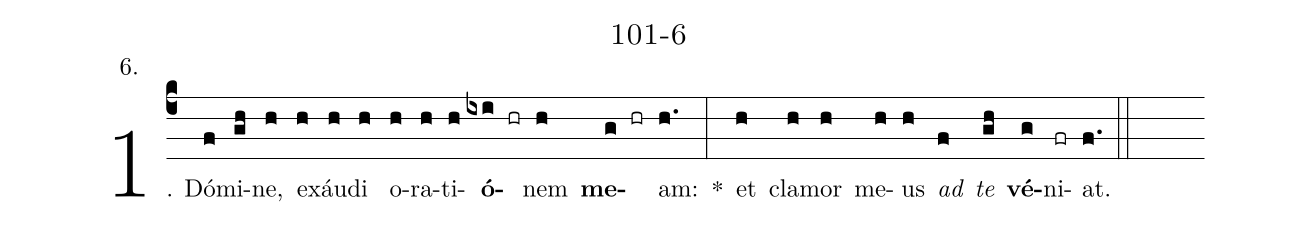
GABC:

name: 101-6;
annotation: 6.;
%%
(c4)1. Dó(f)mi(gh)ne,(h) ex(h)áu(h)di(h) o(h)ra(h)ti(h)<b>ó</b>(ixi hr)nem(h) <b>me</b>(g hr)am:(h.) *(:) et(h) cla(h)mor(h) me(h)us(h) <i>ad</i>(f) <i>te</i>(gh) <b>vé</b>(g)ni(fr)at.(f.) (::)
